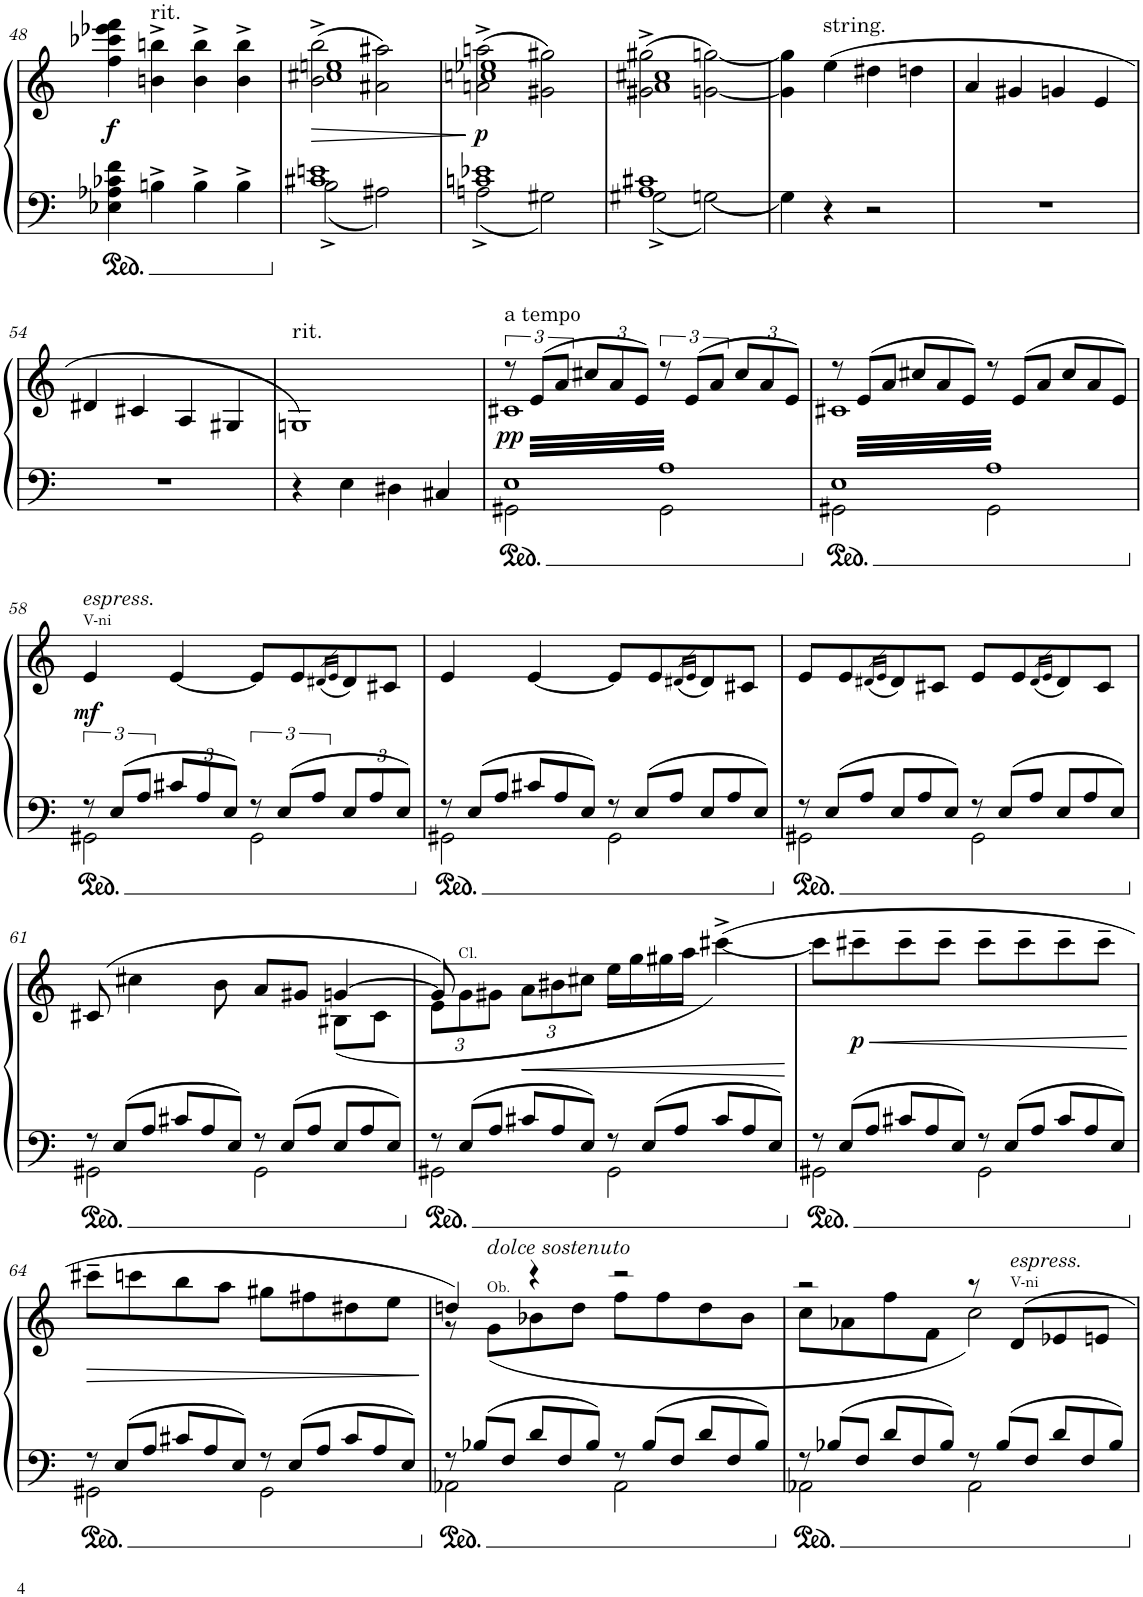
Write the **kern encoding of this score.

**kern	**kern	**dynam
*part1	*part1	*part1
*staff2	*staff1	*staff1/2
*I"Piano	*	*
*I'Pno.	*	*
!!LO:PB:g=z
*clefF4	*clefG2	*
*k[]	*k[]	*
*M4/4	*M4/4	*
*met(c)	*met(c)	*
=48	=48	=48
!	!	!LO:DY:b
4E-X\ 4A-X\ 4c-X\ 4f\	4ff\ 4ccc-X\ 4eee-X\ 4fff\	f
!	!LO:TX:a:t=rit.	!
4Bn^\	4bn\^ 4bbn\^	.
4B^\	4b\^ 4bb\^	.
4B^\	4b\^ 4bb\^	.
=49	=49	=49
*^	*	*
!	!	!	!LO:HP:b
*	*	*^	*
1c#X 1en	2B^\	1cc#X 1een	(>2b\^> 2bb\^>	>
.	2A#X\	.	2a#X\ 2aa#X\)	.
*v	*v	*	*	*
*	*v	*v	*
.	.	]
=50	=50	=50
*^	*^	*
!	!	!	!	!LO:DY:b
1cn 1e-X	2An^\	1ccn 1ee-X	(>2an\^> 2aan\^>	p
.	2G#X\	.	2g#X\ 2gg#X\)	.
=51	=51	=51	=51	=51
1A 1c#X	2G#X^\	1a 1cc#X	(>2g#X\^> 2gg#X\^>	.
.	[2Gn\	.	[2gn\ [2ggn\)	.
*v	*v	*	*	*
*	*v	*v	*
=52	=52	=52
4G\]	4g\] 4gg\]	.
!	!LO:TX:a:t=string.	!
4r	(4ee\	.
2r	4dd#X\	.
.	4ddn\	.
=53	=53	=53
1r	4a/	.
.	4g#X/	.
.	4gn/	.
.	4e/	.
!!LO:LB:g=z
=54	=54	=54
1r	4d#X/	.
.	4c#X/	.
.	4A/	.
.	4G#X/	.
=55	=55	=55
!	!LO:TX:a:t=rit.	!
4r	1Gn)	.
4E\	.	.
4D#X\	.	.
4C#X/	.	.
=56	=56	=56
*^	*^	*
!	!	!LO:TX:a:t=a tempo	!	!
!	!	!	!	!LO:DY:b
3.E	2GG#X\	12r	1c#X	pp
.	.	(12e/L	.	.
.	.	12a/J	.	.
*	*	*Xbrackettup	*	*
.	.	12cc#X/L	.	.
.	.	12a/	.	.
.	.	12e/J)	.	.
*	*	*brackettup	*	*
3.A	2GG#\	12r	.	.
.	.	(12e/L	.	.
.	.	12a/J	.	.
*	*	*Xbrackettup	*	*
.	.	12cc#/L	.	.
.	.	12a/	.	.
.	.	12e/J)	.	.
=57	=57	=57	=57	=57
*	*	*brackettup	*	*
3.E	2GG#X\	12r	1c#X	.
.	.	(12e/L	.	.
.	.	12a/J	.	.
*	*	*Xbrackettup	*	*
.	.	12cc#X/L	.	.
.	.	12a/	.	.
.	.	12e/J)	.	.
*	*	*brackettup	*	*
3.A	2GG#\	12r	.	.
.	.	(12e/L	.	.
.	.	12a/J	.	.
*	*	*Xbrackettup	*	*
.	.	12cc#/L	.	.
.	.	12a/	.	.
.	.	12e/J)	.	.
*	*	*v	*v	*
!!LO:LB:g=z
=58	=58	=58	=58
!	!	!LO:TX:a:t=V-ni	!
!	!	!LO:TX:a:i:t=espress.	!
!	!	!	!LO:DY:b
12r	2GG#X\	4e/	mf
12E/L	.	.	.
12A/J	.	.	.
*Xbrackettup	*	*	*
12c#X/L	.	[4e/	.
12A/	.	.	.
12E/J	.	.	.
*brackettup	*	*	*
12r	2GG#\	8e/L]	.
12E/L	.	.	.
.	.	8e/	.
12A/J	.	.	.
.	.	(16qd#X/LL	.
.	.	16qe/JJ	.
*Xbrackettup	*	*	*
12E/L	.	8d#/)	.
12A/	.	.	.
.	.	8c#X/J	.
12E/J	.	.	.
=59	=59	=59	=59
*brackettup	*	*	*
12r	2GG#X\	4e/	.
12E/L	.	.	.
12A/J	.	.	.
*Xbrackettup	*	*	*
12c#X/L	.	[4e/	.
12A/	.	.	.
12E/J	.	.	.
*brackettup	*	*	*
12r	2GG#\	8e/L]	.
12E/L	.	.	.
.	.	8e/	.
12A/J	.	.	.
.	.	(16qd#X/LL	.
.	.	16qe/JJ	.
*Xbrackettup	*	*	*
12E/L	.	8d#/)	.
12A/	.	.	.
.	.	8c#X/J	.
12E/J	.	.	.
=60	=60	=60	=60
*brackettup	*	*	*
12r	2GG#X\	8e/L	.
12E/L	.	.	.
.	.	8e/	.
12A/J	.	.	.
.	.	(16qd#X/LL	.
.	.	16qe/JJ	.
*Xbrackettup	*	*	*
12E/L	.	8d#/)	.
12A/	.	.	.
.	.	8c#X/J	.
12E/J	.	.	.
*brackettup	*	*	*
12r	2GG#\	8e/L	.
12E/L	.	.	.
.	.	8e/	.
12A/J	.	.	.
.	.	(16qd#/LL	.
.	.	16qe/JJ	.
*Xbrackettup	*	*	*
12E/L	.	8d#/)	.
12A/	.	.	.
.	.	8c#/J	.
12E/J	.	.	.
!!LO:LB:g=z
=61	=61	=61	=61
*brackettup	*	*	*
*	*	*^	*
12r	2GG#X\	(8c#X/	2ryy	.
12E/L	.	.	.	.
.	.	4cc#X\	.	.
12A/J	.	.	.	.
*Xbrackettup	*	*	*	*
12c#X/L	.	.	.	.
12A/	.	.	.	.
.	.	8b\	.	.
12E/J	.	.	.	.
*brackettup	*	*	*	*
12r	2GG#\	8a/L	8ryy	.
12E/L	.	.	.	.
.	.	8g#X/J	8ryy	.
12A/J	.	.	.	.
*Xbrackettup	*	*	*	*
12E/L	.	[4gn/	(8B#X\L	.
12A/	.	.	.	.
.	.	.	8c#\J	.
12E/J	.	.	.	.
=62	=62	=62	=62	=62
*brackettup	*	*	*	*
12r	2GG#X\	8g/])	12e\L	.
!	!	!	!LO:TX:a:t=Cl.	!
12E/L	.	.	12g\	.
.	.	8ryy	.	.
12A/J	.	.	12g#X\J	.
*Xbrackettup	*	*	*	*
!	!	!	!	!LO:HP:b
12c#X/L	.	4ryy	12a\L	<
12A/	.	.	12b#X\	.
12E/J	.	.	12cc#X\J	.
*brackettup	*	*	*	*
12r	2GG#\	2ryy	16ee\LL	.
.	.	.	16gg\	.
12E/L	.	.	.	.
.	.	.	16gg#X\	.
12A/J	.	.	.	.
.	.	.	16aa\JJ	.
*Xbrackettup	*	*	*	*
12c#/L	.	.	(>[4ccc#X^>\)	.
12A/	.	.	.	.
12E/J	.	.	.	.
*v	*v	*	*	*
*	*v	*v	*
.	.	[
=63	=63	=63
*brackettup	*	*
*^	*	*
12r	2GG#X\	8ccc#\L]	.
12E/L	.	.	.
!	!	!	!LO:HP:b
!	!	!	!LO:DY:n=1:b
.	.	8ccc#X~\	< p
12A/J	.	.	.
*Xbrackettup	*	*	*
12c#X/L	.	8ccc#~\	.
12A/	.	.	.
.	.	8ccc#~\J	.
12E/J	.	.	.
*brackettup	*	*	*
12r	2GG#\	8ccc#~\L	.
12E/L	.	.	.
.	.	8ccc#~\	.
12A/J	.	.	.
*Xbrackettup	*	*	*
12c#/L	.	8ccc#~\	.
12A/	.	.	.
.	.	8ccc#~\J	.
12E/J	.	.	.
*v	*v	*	*
.	.	[
!!LO:LB:g=z
=64	=64	=64
*brackettup	*	*
*^	*	*
!	!	!	!LO:HP:b
12r	2GG#X\	8ccc#X~\L	>
12E/L	.	.	.
.	.	8cccn\	.
12A/J	.	.	.
*Xbrackettup	*	*	*
12c#X/L	.	8bb\	.
12A/	.	.	.
.	.	8aa\J	.
12E/J	.	.	.
*brackettup	*	*	*
12r	2GG#\	8gg#X\L	.
12E/L	.	.	.
.	.	8ff#X\	.
12A/J	.	.	.
*Xbrackettup	*	*	*
12c#/L	.	8dd#X\	.
12A/	.	.	.
.	.	8ee\J	.
12E/J	.	.	.
*v	*v	*	*
.	.	]
=65	=65	=65
*brackettup	*	*
*^	*^	*
12r	2AA-X\	4ddn/)	8r	.
12B-X/L	.	.	.	.
!	!	!	!LO:TX:a:t=Ob.	!
!	!	!	!LO:TX:a:i:t=dolce sostenuto	!
.	.	.	(8g\L	.
12F/J	.	.	.	.
*Xbrackettup	*	*	*	*
12d/L	.	4r	8b-X\	.
12F/	.	.	.	.
.	.	.	8dd\J	.
12B-/J	.	.	.	.
*brackettup	*	*	*	*
12r	2AA-\	2r	8ff\L	.
12B-/L	.	.	.	.
.	.	.	8ff\	.
12F/J	.	.	.	.
*Xbrackettup	*	*	*	*
12d/L	.	.	8dd\	.
12F/	.	.	.	.
.	.	.	8b-\J	.
12B-/J	.	.	.	.
=66	=66	=66	=66	=66
*brackettup	*	*	*	*
12r	2AA-X\	2r	8cc\L	.
12B-X/L	.	.	.	.
.	.	.	8a-X\	.
12F/J	.	.	.	.
*Xbrackettup	*	*	*	*
12d/L	.	.	8ff\	.
12F/	.	.	.	.
.	.	.	8f\J	.
12B-/J	.	.	.	.
*brackettup	*	*	*	*
12r	2AA-\	8r	2cc\)	.
12B-/L	.	.	.	.
!	!	!LO:TX:a:t=V-ni	!	!
!	!	!LO:TX:a:i:t=espress.	!	!
.	.	8d/L	.	.
12F/J	.	.	.	.
*Xbrackettup	*	*	*	*
12d/L	.	8e-X/	.	.
12F/	.	.	.	.
.	.	8en/J	.	.
12B-/J	.	.	.	.
*v	*v	*	*	*
*	*v	*v	*
=	=	=
*-	*-	*-
